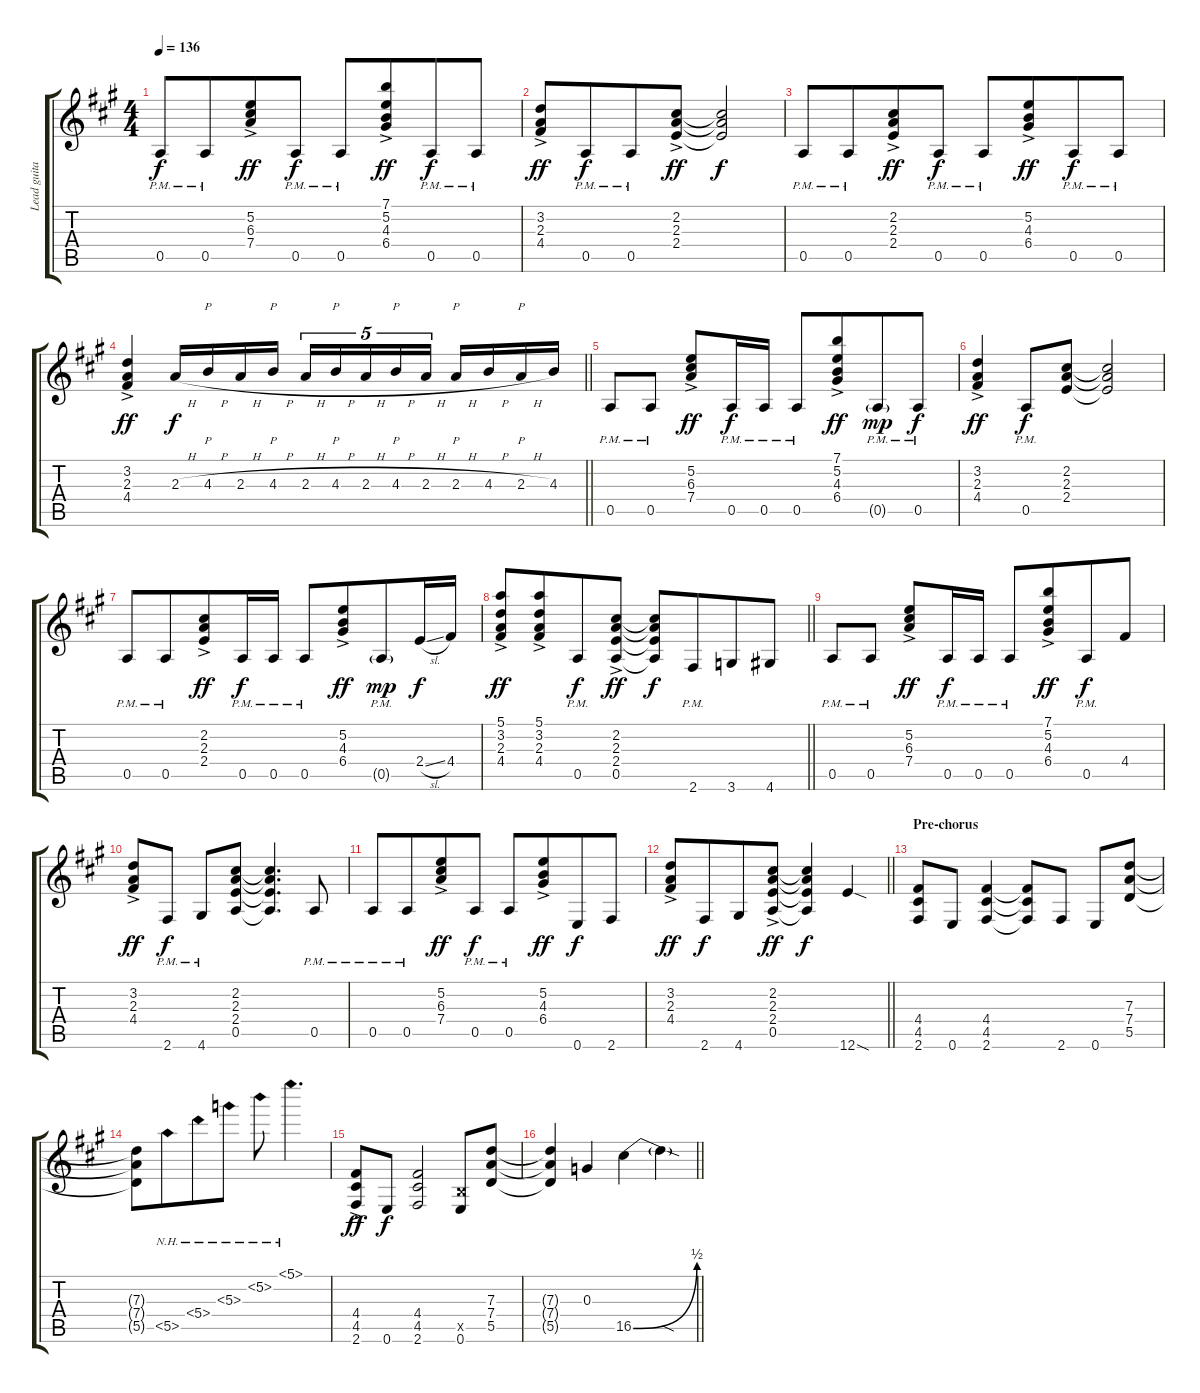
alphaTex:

\track ("Lead guitar (Randy Rhoads)" "Lead guita") {instrument distortionguitar}
\staff {score tabs}
\tuning (E4 B3 G3 D3 A2 E2) {hide}
\ts (4 4)
\tempo 136
\clef g2
\ks a
0.5{pm}.8{dy f} 0.5{pm}.8{beam merge} (5.2{ac} 6.3{ac} 7.4{ac}).8{dy ff} 0.5{pm}.8{dy f} 0.5{pm}.8{beam Up} (7.1{ac} 5.2{ac} 4.3{ac} 6.4{ac}).8{dy ff beam Up beam merge} 0.5{pm}.8{dy f beam Up} 0.5{pm}.8{beam Up} |
(3.2{ac} 2.3{ac} 4.4{ac}).8{dy ff} 0.5{pm}.8{dy f beam merge} 0.5{pm}.8 (2.2{ac} 2.3{ac} 2.4{ac}).8{dy ff} (2.2{t} 2.3{t} 2.4{t}).2{dy f} |
0.5{pm}.8 0.5{pm}.8{beam merge} (2.2{ac} 2.3{ac} 2.4{ac}).8{dy ff} 0.5{pm}.8{dy f} 0.5{pm}.8 (5.2{ac} 4.3{ac} 6.4{ac}).8{dy ff beam merge} 0.5{pm}.8{dy f} 0.5{pm}.8 |
\barLineRight lightlight
(3.2{ac} 2.3{ac} 4.4{ac}).4{dy ff beam Up} 2.3{h}.16{dy f beam Up beam merge} 4.3{h}.16{p beam Up beam merge} 2.3{h}.16{beam Up beam merge} 4.3{h}.16{p beam Up beam split} 2.3{h}.16{tu (5 4) beam Up beam merge} 4.3{h}.16{p tu (5 4) beam Up beam merge} 2.3{h}.16{tu (5 4) beam Up beam merge} 4.3{h}.16{p tu (5 4) beam Up beam merge} 2.3{h}.16{tu (5 4) beam Up beam split} 2.3{h}.16{p beam Up beam merge} 4.3{h}.16{beam Up beam merge} 2.3{h}.16{p beam Up beam merge} 4.3.16{beam Up} |
0.5{pm}.8 0.5{pm}.8 (5.2{ac} 6.3{ac} 7.4{ac}).8{dy ff} 0.5{pm}.16{dy f} 0.5{pm}.16 0.5{pm}.8{beam Up} (7.1{ac} 5.2{ac} 4.3{ac} 6.4{ac}).8{dy ff beam Up beam merge} 0.5{g pm}.8{dy mp beam Up} 0.5{pm}.8{dy f beam Up} |
(3.2{ac} 2.3{ac} 4.4{ac}).4{dy ff beam Up} 0.5{pm}.8{dy f} (2.2 2.3 2.4).8 (2.2{t} 2.3{t} 2.4{t}).2 |
0.5{pm}.8 0.5{pm}.8{beam merge} (2.2{ac} 2.3{ac} 2.4{ac}).8{dy ff} 0.5{pm}.16{dy f} 0.5{pm}.16 0.5{pm}.8 (5.2{ac} 4.3{ac} 6.4{ac}).8{dy ff beam merge} 0.5{g pm}.8{dy mp} 2.4{sl}.16{dy f} 4.4.16 |
\barLineRight lightlight
(5.1{ac} 3.2{ac} 2.3{ac} 4.4{ac}).8{dy ff} (5.1{ac} 3.2{ac} 2.3{ac} 4.4{ac}).8{beam merge} 0.5{pm}.8{dy f} (2.2{ac} 2.3{ac} 2.4{ac} 0.5{ac}).8{dy ff} (2.2{t} 2.3{t} 2.4{t} 0.5{t}).8{dy f} 2.6{pm}.8{beam merge} 3.6.8 4.6.8 |
0.5{pm}.8 0.5{pm}.8 (5.2{ac} 6.3{ac} 7.4{ac}).8{dy ff} 0.5{pm}.16{dy f} 0.5{pm}.16 0.5{pm}.8{beam Up} (7.1{ac} 5.2{ac} 4.3{ac} 6.4{ac}).8{dy ff beam Up beam merge} 0.5{pm}.8{dy f beam Up} 4.4.8{beam Up} |
(3.2{ac} 2.3{ac} 4.4{ac}).8{dy ff} 2.6{pm}.8{dy f} 4.6{pm}.8 (2.2 2.3 2.4 0.5).8 (2.2{t} 2.3{t} 2.4{t} 0.5{t}).4{d} 0.5{pm}.8 |
0.5{pm}.8 0.5{pm}.8{beam merge} (5.2{ac} 6.3{ac} 7.4{ac}).8{dy ff} 0.5{pm}.8{dy f} 0.5{pm}.8 (5.2{ac} 4.3{ac} 6.4{ac}).8{dy ff beam merge} 0.6.8{dy f} 2.6.8 |
\barLineRight lightlight
(3.2{ac} 2.3{ac} 4.4{ac}).8{dy ff} 2.6.8{dy f beam merge} 4.6.8 (2.2{ac} 2.3{ac} 2.4{ac} 0.5{ac}).8{dy ff} (2.2{t} 2.3{t} 2.4{t} 0.5{t}).4{dy f} 12.6{sod}.4 |
\section ("" "Pre-chorus")
(4.4 4.5 2.6).8 0.6.8 (4.4 4.5 2.6).4 (4.4{t} 4.5{t} 2.6{t}).8 2.6.8 0.6.8 (7.3 7.4 5.5).8 |
(7.3{t} 7.4{t} 5.5{t}).8 5.5{nh}.8{beam merge} 5.4{nh}.8 5.3{nh}.8 5.2{nh}.8 5.1{nh}.4{d} |
(4.4{ac} 4.5{ac} 2.6{ac}).8{dy ff} 0.6.8{dy f} (4.4 4.5 2.6).2 (2.5{x} 0.6).8 (7.3 7.4 5.5).8 |
\barLineRight lightlight
(7.3{t} 7.4{t} 5.5{t}).4 0.3.4 16.5{be (bend 0 0 60 2)}.4 16.5{sod t}.4
